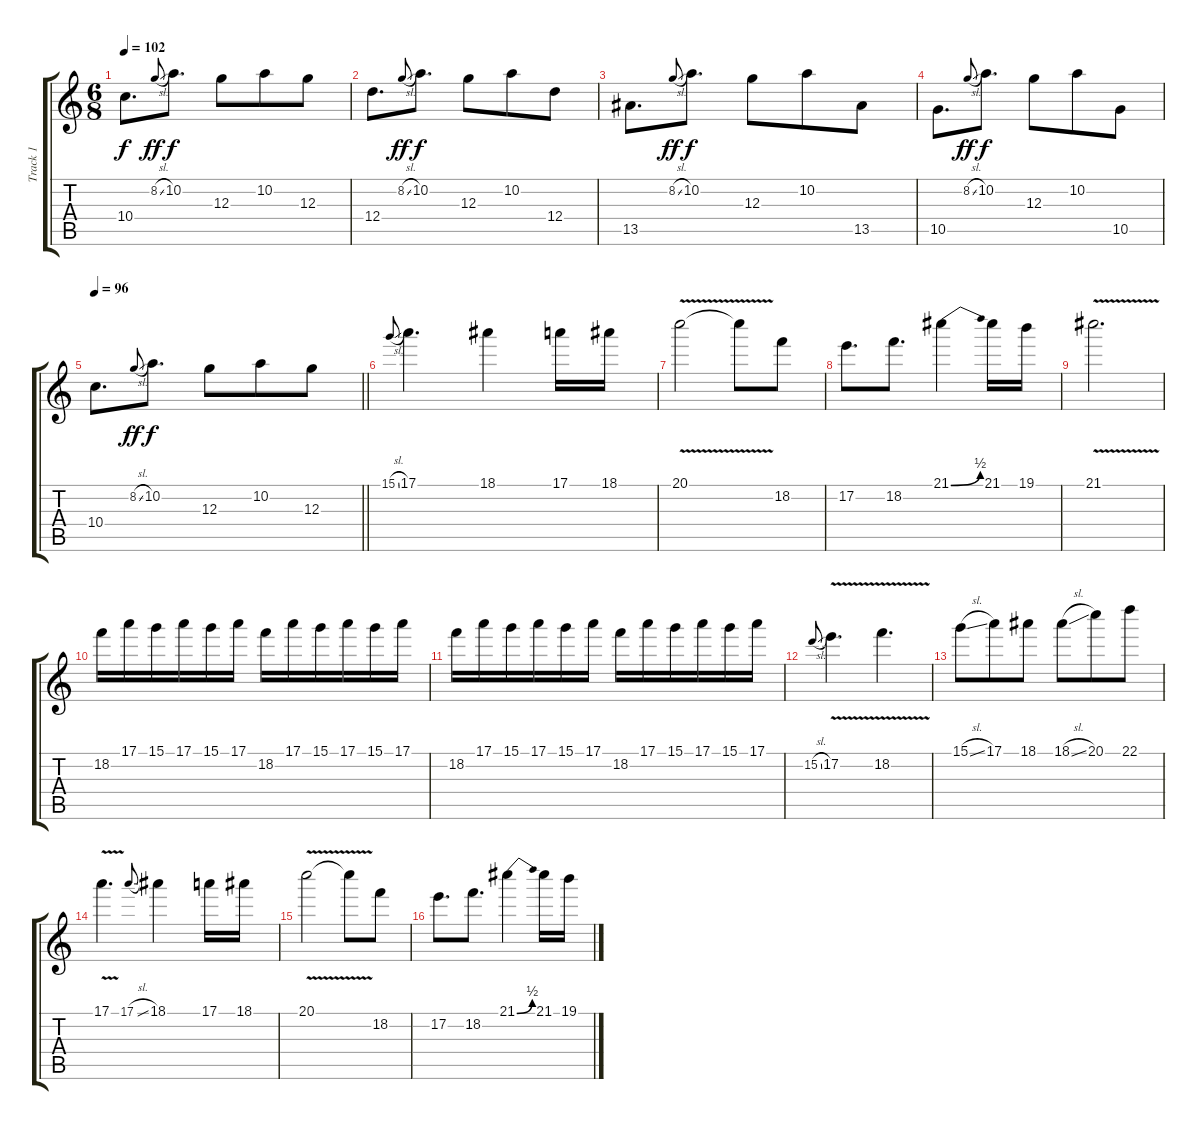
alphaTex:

\track ("Track 1" "Track 1") {instrument distortionguitar}
\staff {score tabs}
\tuning (E4 B3 G3 D3 A2 D2) {hide}
\ts (6 8)
\tempo 102
\clef g2
\ks c
10.4.8{d dy f} 8.2{sl}.8{gr onbeat dy ff} 10.2.8{d dy f} 12.3.8 10.2.8 12.3.8 |
12.4.8{d} 8.2{sl}.8{gr onbeat dy ff} 10.2.8{d dy f} 12.3.8 10.2.8 12.4.8 |
13.5.8{d} 8.2{sl}.8{gr onbeat dy ff} 10.2.8{d dy f} 12.3.8 10.2.8 13.5.8 |
10.5.8{d} 8.2{sl}.8{gr onbeat dy ff} 10.2.8{d dy f} 12.3.8 10.2.8 10.5.8 |
\tempo 96
\barLineRight lightlight
10.4.8{d} 8.2{sl}.8{gr onbeat dy ff} 10.2.8{d dy f} 12.3.8 10.2.8 12.3.8 |
15.1{sl}.8{gr onbeat} 17.1.4{d volume 13} 18.1.4 17.1.16 18.1.16 |
20.1{v}.2 20.1{t}.8 18.2.8 |
17.2.8{d} 18.2.8{d} 21.1{be (bend 0 0 60 2)}.4 21.1.16 19.1.16 |
21.1{v}.2{d} |
18.2.16 17.1.16 15.1.16 17.1.16 15.1.16 17.1.16 18.2.16 17.1.16 15.1.16 17.1.16 15.1.16 17.1.16 |
18.2.16 17.1.16 15.1.16 17.1.16 15.1.16 17.1.16 18.2.16 17.1.16 15.1.16 17.1.16 15.1.16 17.1.16 |
15.2{sl}.8{gr onbeat} 17.2{v}.4{d} 18.2{v}.4{d} |
15.1{sl}.8 17.1.8 18.1.8 18.1{sl}.8 20.1.8 22.1.8 |
17.1{v}.4{d} 17.1{sl}.8{gr onbeat} 18.1.4 17.1.16 18.1.16 |
20.1{v}.2 20.1{t}.8 18.2.8 |
17.2.8{d} 18.2.8{d} 21.1{be (bend 0 0 60 2)}.4 21.1.16 19.1.16
